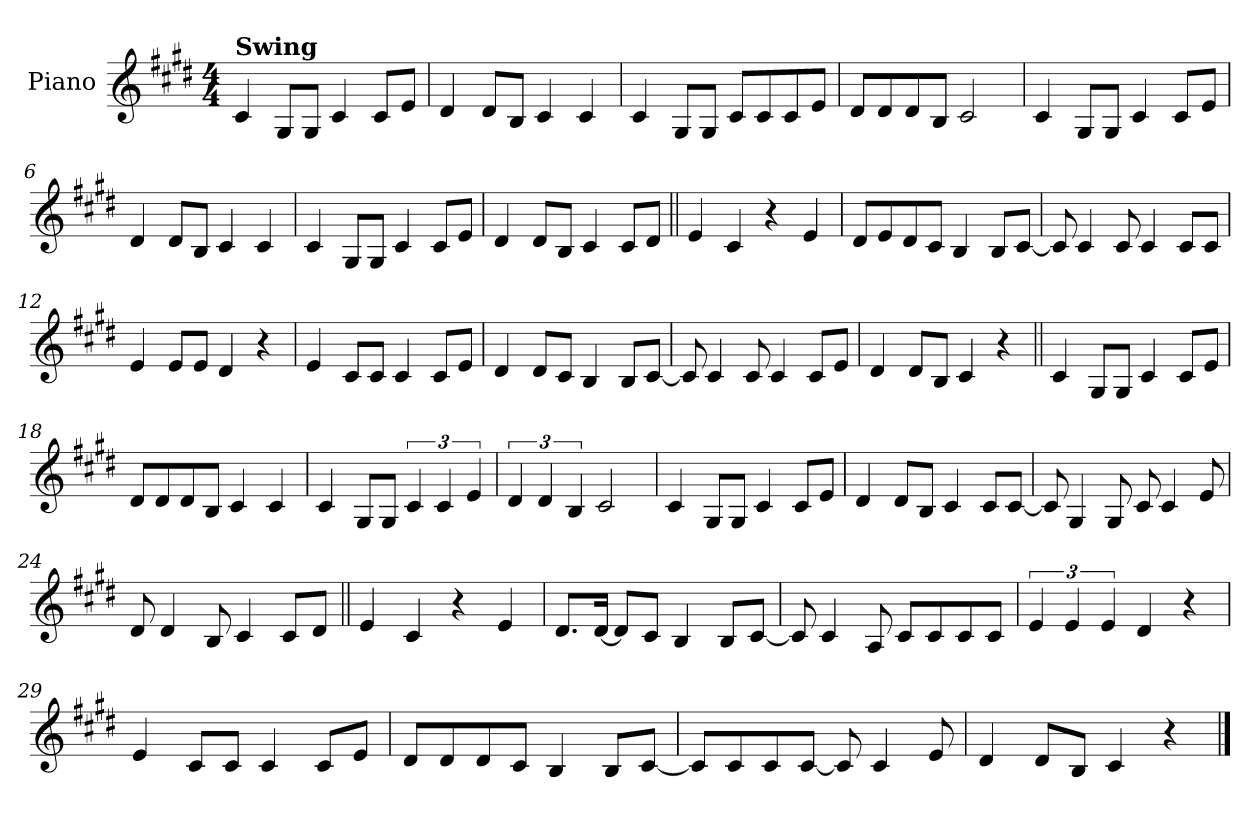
**kern
*part1
*staff1
*I"Piano
*I'Pno.
*clefG2
*k[f#c#g#d#]
*M4/4
*MM125
=1
!LO:TX:B:t=Swing
4c#
8G#L
8G#J
4c#
8c#L
8eJ
=2
4d#
8d#L
8BJ
4c#
4c#
=3
4c#
8G#L
8G#J
8c#L
8c#
8c#
8eJ
=4
8d#L
8d#
8d#
8BJ
2c#
=5
4c#
8G#L
8G#J
4c#
8c#L
8eJ
=6
4d#
8d#L
8BJ
4c#
4c#
=7
4c#
8G#L
8G#J
4c#
8c#L
8eJ
=8
4d#
8d#L
8BJ
4c#
8c#L
8d#J
=9||
4e
4c#
4r
4e
=10
8d#L
8e
8d#
8c#J
4B
8BL
[8c#J
=11
8c#]
4c#
8c#
4c#
8c#L
8c#J
=12
4e
8eL
8eJ
4d#
4r
=13
4e
8c#L
8c#J
4c#
8c#L
8eJ
=14
4d#
8d#L
8c#J
4B
8BL
[8c#J
=15
8c#]
4c#
8c#
4c#
8c#L
8eJ
=16
4d#
8d#L
8BJ
4c#
4r
=17||
4c#
8G#L
8G#J
4c#
8c#L
8eJ
=18
8d#L
8d#
8d#
8BJ
4c#
4c#
=19
4c#
8G#L
8G#J
6c#
6c#
6e
=20
6d#
6d#
6B
2c#
=21
4c#
8G#L
8G#J
4c#
8c#L
8eJ
=22
4d#
8d#L
8BJ
4c#
8c#L
[8c#J
=23
8c#]
4G#
8G#
8c#
4c#
8e
=24
8d#
4d#
8B
4c#
8c#L
8d#J
=25||
4e
4c#
4r
4e
=26
8.d#L
[16d#Jk
8d#L]
8c#J
4B
8BL
[8c#J
=27
8c#]
4c#
8A
8c#L
8c#
8c#
8c#J
=28
6e
6e
6e
4d#
4r
=29
4e
8c#L
8c#J
4c#
8c#L
8eJ
=30
8d#L
8d#
8d#
8c#J
4B
8BL
[8c#J
=31
8c#L]
8c#
8c#
[8c#J
8c#]
4c#
8e
=32
4d#
8d#L
8BJ
4c#
4r
==
*-
